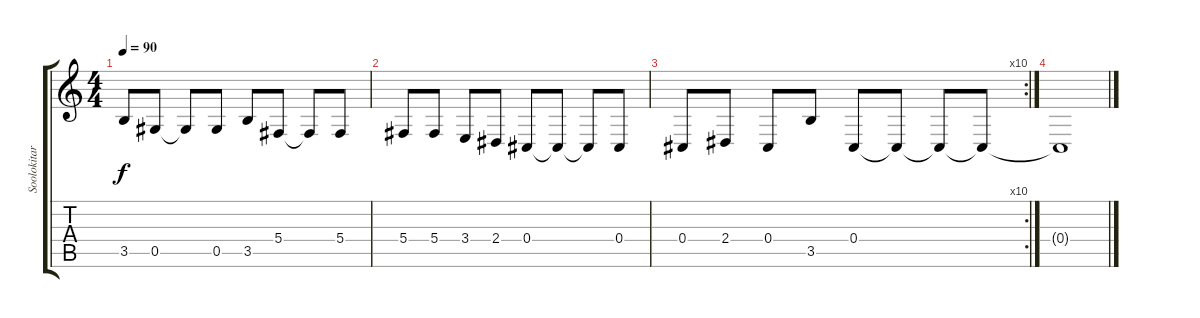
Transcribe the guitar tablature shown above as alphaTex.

\track ("Soolokitara" "Soolokitar") {instrument distortionguitar}
\staff {score tabs}
\tuning (Eb2 Bb2 Gb2 Db2 Ab2 Db2) {hide}
\ts (4 4)
\tempo 90
\clef g2
\ks c
3.5{t}.8{dy f} 0.5.8 0.5{t}.8 0.5.8 3.5.8 5.4.8 5.4{t}.8 5.4.8 |
5.4.8 5.4.8 3.4.8 2.4.8 0.4.8 0.4{t}.8 0.4{t}.8 0.4.8 |
\rc 10
0.4.8 2.4.8 0.4.8 3.5.8 0.4.8 0.4{t}.8 0.4{t}.8 0.4{t}.8 |
0.4{t}.1
